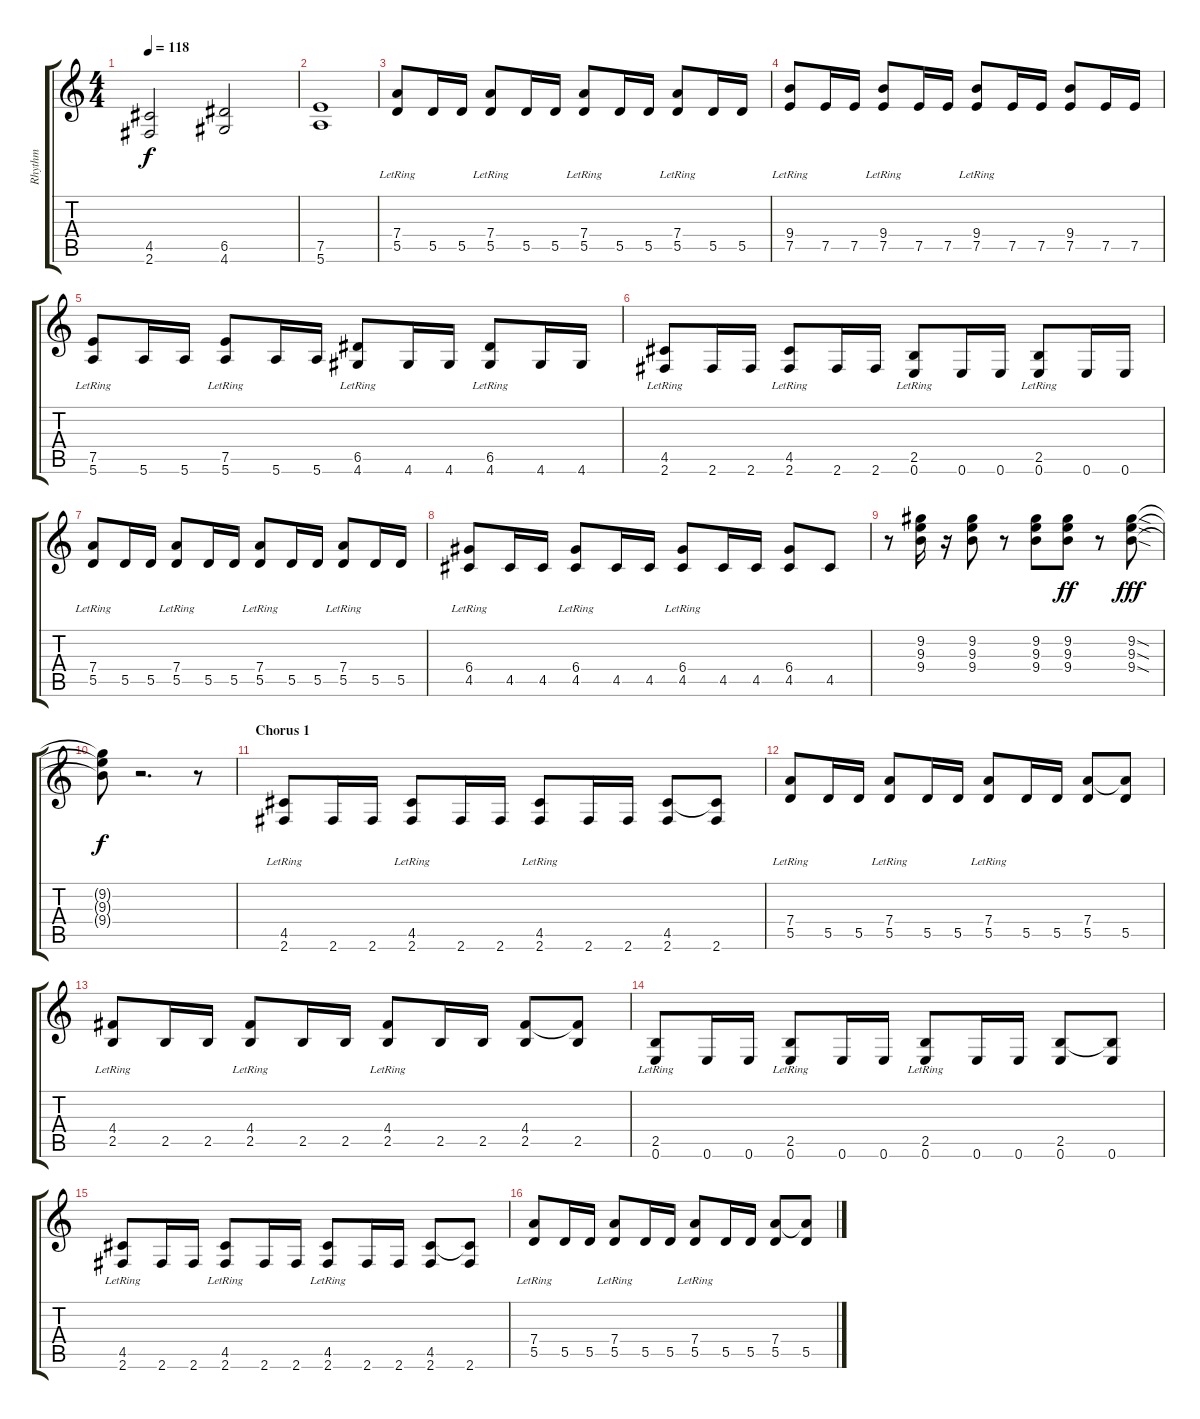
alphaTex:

\track ("Rhythm" "Rhythm") {instrument distortionguitar}
\staff {score tabs}
\tuning (E4 B3 G3 D3 A2 E2) {hide}
\ts (4 4)
\tempo 118
\clef g2
\ks c
(4.5{t} 2.6{t}).2{dy f} (6.5 4.6).2 |
(7.5 5.6).1 |
(7.4{lr} 5.5).8 5.5.16 5.5.16 (7.4{lr} 5.5).8 5.5.16 5.5.16 (7.4{lr} 5.5).8 5.5.16 5.5.16 (7.4{lr} 5.5).8 5.5.16 5.5.16 |
(9.4{lr} 7.5).8 7.5.16 7.5.16 (9.4{lr} 7.5).8 7.5.16 7.5.16 (9.4{lr} 7.5).8 7.5.16 7.5.16 (9.4 7.5).8 7.5.16 7.5.16 |
(7.5{lr} 5.6).8 5.6.16 5.6.16 (7.5{lr} 5.6).8 5.6.16 5.6.16 (6.5{lr} 4.6).8 4.6.16 4.6.16 (6.5{lr} 4.6).8 4.6.16 4.6.16 |
(4.5{lr} 2.6).8 2.6.16 2.6.16 (4.5{lr} 2.6).8 2.6.16 2.6.16 (2.5{lr} 0.6).8 0.6.16 0.6.16 (2.5{lr} 0.6).8 0.6.16 0.6.16 |
(7.4{lr} 5.5).8 5.5.16 5.5.16 (7.4{lr} 5.5).8 5.5.16 5.5.16 (7.4{lr} 5.5).8 5.5.16 5.5.16 (7.4{lr} 5.5).8 5.5.16 5.5.16 |
(6.4{lr} 4.5).8 4.5.16 4.5.16 (6.4{lr} 4.5).8 4.5.16 4.5.16 (6.4{lr} 4.5).8 4.5.16 4.5.16 (6.4 4.5).8 4.5.8 |
r.8 (9.2 9.3 9.4).16 r.16 (9.2 9.3 9.4).8 r.8 (9.2 9.3 9.4).8 (9.2 9.3 9.4).8{dy ff} r.8 (9.2{sod} 9.3{sod} 9.4{sod}).8{dy fff} |
(9.2{t} 9.3{t} 9.4{t}).8{dy f} r.2{d} r.8 |
\section ("" "Chorus 1")
(4.5{lr} 2.6).8 2.6.16 2.6.16 (4.5{lr} 2.6).8 2.6.16 2.6.16 (4.5{lr} 2.6).8 2.6.16 2.6.16 (4.5 2.6).8 (4.5{t} 2.6).8 |
(7.4{lr} 5.5).8 5.5.16 5.5.16 (7.4{lr} 5.5).8 5.5.16 5.5.16 (7.4{lr} 5.5).8 5.5.16 5.5.16 (7.4 5.5).8 (7.4{t} 5.5).8 |
(4.4{lr} 2.5).8 2.5.16 2.5.16 (4.4{lr} 2.5).8 2.5.16 2.5.16 (4.4{lr} 2.5).8 2.5.16 2.5.16 (4.4 2.5).8 (4.4{t} 2.5).8 |
(2.5{lr} 0.6).8 0.6.16 0.6.16 (2.5{lr} 0.6).8 0.6.16 0.6.16 (2.5{lr} 0.6).8 0.6.16 0.6.16 (2.5 0.6).8 (2.5{t} 0.6).8 |
(4.5{lr} 2.6).8 2.6.16 2.6.16 (4.5{lr} 2.6).8 2.6.16 2.6.16 (4.5{lr} 2.6).8 2.6.16 2.6.16 (4.5 2.6).8 (4.5{t} 2.6).8 |
(7.4{lr} 5.5).8 5.5.16 5.5.16 (7.4{lr} 5.5).8 5.5.16 5.5.16 (7.4{lr} 5.5).8 5.5.16 5.5.16 (7.4 5.5).8 (7.4{t} 5.5).8
